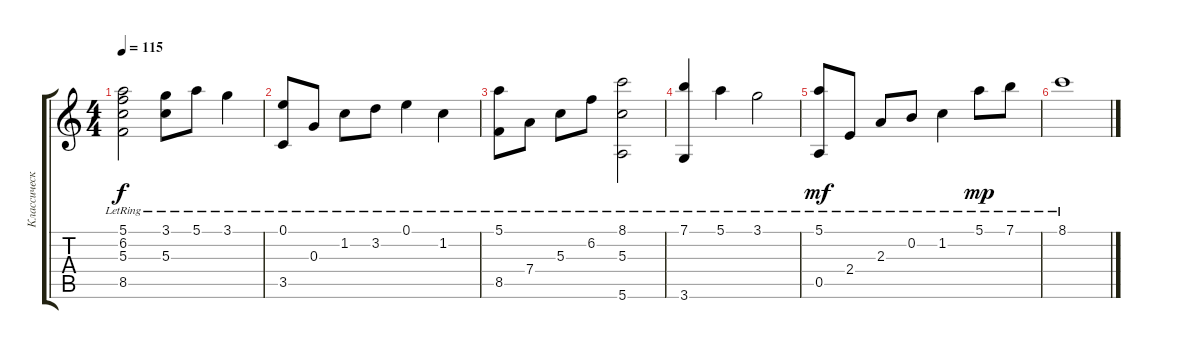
\track ("Классический аккомпанимент" "Классическ") {instrument acousticguitarnylon}
\staff {score tabs}
\tuning (E4 B3 G3 D3 A2 E2) {hide}
\ts (4 4)
\tempo 115
\clef g2
\ks c
(5.1{lr} 6.2{lr} 5.3{lr} 8.5{lr}).2{dy f} (3.1{lr} 5.3{lr}).8 5.1{lr}.8 3.1{lr}.4 |
(0.1{lr} 3.5{lr}).8 0.3{lr}.8 1.2{lr}.8 3.2{lr}.8 0.1{lr}.4 1.2{lr}.4 |
(5.1{lr} 8.5{lr}).8 7.4{lr}.8 5.3{lr}.8 6.2{lr}.8 (8.1{lr} 5.3{lr} 5.6{lr}).2 |
(7.1{lr} 3.6{lr}).4 5.1{lr}.4 3.1{lr}.2 |
(5.1{lr} 0.5{lr}).8{dy mf} 2.4{lr}.8 2.3{lr}.8 0.2{lr}.8 1.2{lr}.4 5.1{lr}.8{dy mp} 7.1{lr}.8 |
8.1{lr}.1
